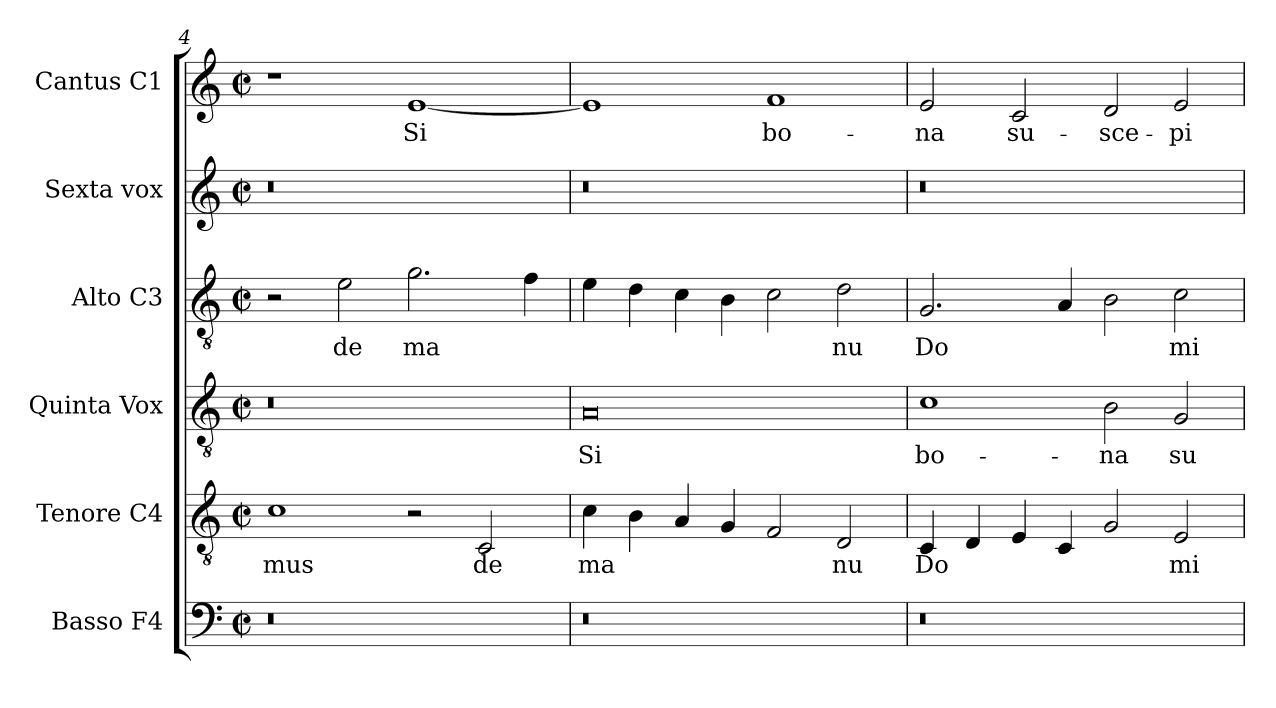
**kern	**kern	**text	**kern	**text	**kern	**text	**kern	**kern	**text
*part6	*part5	*part5	*part4	*part4	*part3	*part3	*part2	*part1	*part1
*staff6	*staff5	*staff5	*staff4	*staff4	*staff3	*staff3	*staff2	*staff1	*staff1
*I"Basso  F4	*I"Tenore  C4	*	*I"Quinta  Vox	*	*I"Alto  C3	*	*I"Sexta  vox	*I"Cantus  C1	*
*I'B	*I'T	*	*	*	*I'A	*	*	*I'C	*
*clefF4	*clefGv2	*	*clefGv2	*	*clefGv2	*	*clefG2	*clefG2	*
*k[]	*k[]	*	*k[]	*	*k[]	*	*k[]	*k[]	*
*C:	*C:	*	*C:	*	*C:	*	*C:	*C:	*
*M2/2	*M2/2	*	*M2/2	*	*M2/2	*	*M2/2	*M2/2	*
*met(c|)	*met(c|)	*	*met(c|)	*	*met(c|)	*	*met(c|)	*met(c|)	*
=4	=4	=4	=4	=4	=4	=4	=4	=4	=4
!	!	!LO:LY:b:cj	!	!	!	!	!	!	!
0r	1c	-mus	0r	.	2r	.	0r	1r	.
!	!	!	!	!	!	!LO:LY:b:cj	!	!	!
.	.	.	.	.	2e\	de	.	.	.
!	!	!	!	!	!	!LO:LY:b:cj	!	!	!LO:LY:b:cj
.	2r	.	.	.	2.g\	ma-	.	[<1e	Si
!	!	!LO:LY:b:cj	!	!	!	!	!	!	!
.	2C/	de	.	.	.	.	.	.	.
!	!	!	!	!	!	!LO:LY:b:cj	!	!	!
.	.	.	.	.	4f\	--	.	.	.
=5	=5	=5	=5	=5	=5	=5	=5	=5	=5
!	!	!LO:LY:b:cj	!	!LO:LY:b:cj	!	!LO:LY:b:cj	!	!	!LO:LY:b:cj
0r	4c\	ma-	0A	Si	4e\	--	0r	1e]	.
!	!	!LO:LY:b:cj	!	!	!	!LO:LY:b:cj	!	!	!
.	4B\	--	.	.	4d\	--	.	.	.
!	!	!LO:LY:b:cj	!	!	!	!LO:LY:b:cj	!	!	!
.	4A/	--	.	.	4c\	--	.	.	.
!	!	!LO:LY:b:cj	!	!	!	!LO:LY:b:cj	!	!	!
.	4G/	--	.	.	4B\	--	.	.	.
!	!	!LO:LY:b:cj	!	!	!	!LO:LY:b:cj	!	!	!LO:LY:b:cj
.	2F/	--	.	.	2c\	--	.	1f	bo-
!	!	!LO:LY:b:cj	!	!	!	!LO:LY:b:cj	!	!	!
.	2D/	-nu	.	.	2d\	-nu	.	.	.
=6	=6	=6	=6	=6	=6	=6	=6	=6	=6
!	!	!LO:LY:b:cj	!	!LO:LY:b:cj	!	!LO:LY:b:cj	!	!	!LO:LY:b:cj
0r	4C/	Do-	1c	bo-	2.G/	Do-	0r	2e/	-na
!	!	!LO:LY:b:cj	!	!	!	!	!	!	!
.	4D/	--	.	.	.	.	.	.	.
!	!	!LO:LY:b:cj	!	!	!	!	!	!	!LO:LY:b:cj
.	4E/	--	.	.	.	.	.	2c/	su-
!	!	!LO:LY:b:cj	!	!	!	!LO:LY:b:cj	!	!	!
.	4C/	--	.	.	4A/	--	.	.	.
!	!	!LO:LY:b:cj	!	!LO:LY:b:cj	!	!LO:LY:b:cj	!	!	!LO:LY:b:cj
.	2G/	--	2B\	-na	2B\	--	.	2d/	-sce-
!	!	!LO:LY:b:cj	!	!LO:LY:b:cj	!	!LO:LY:b:cj	!	!	!LO:LY:b:cj
.	2E/	-mi-	2G/	su-	2c\	-mi-	.	2e/	-pi-
=	=	=	=	=	=	=	=	=	=
*-	*-	*-	*-	*-	*-	*-	*-	*-	*-
